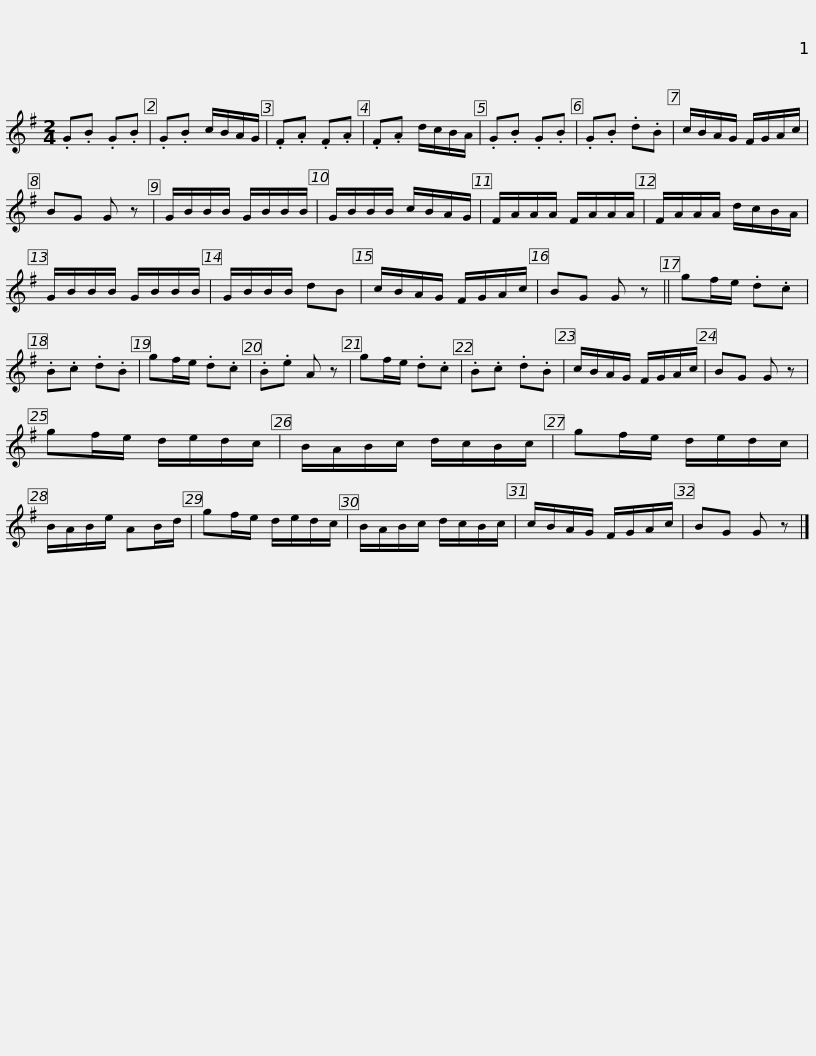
X:1
L:1/8
M:2/4
I:linebreak $
K:G
V:1 treble
V:1
 .G.B .G.B | .G.B c/B/A/G/ | .F.A .F.A | .F.A d/c/B/A/ | .G.B .G.B | %5
 .G.B .d.B | c/B/A/G/ F/G/A/c/ | BG G z |$ G/B/B/B/ G/B/B/B/ | G/B/B/B/ c/B/A/G/ | %10
 F/A/A/A/ F/A/A/A/ | F/A/A/A/ d/c/B/A/ | G/B/B/B/ G/B/B/B/ | G/B/B/B/ dB |$ c/B/A/G/ F/G/A/c/ | %15
 BG G z || gf/e/ .d.c | .B.c .d.B | gf/e/ .d.c | .B.e A z | %20
 gf/e/ .d.c | .B.c .d.B |$ c/B/A/G/ F/G/A/c/ | BG G z | gf/e/ d/e/d/c/ | %25
 B/A/B/c/ d/c/B/c/ | gf/e/ d/e/d/c/ | B/A/B/e/ AB/d/ | gf/e/ d/e/d/c/ |$ B/A/B/c/ d/c/B/c/ | %30
 c/B/A/G/ F/G/A/c/ | BG G z |] %32
